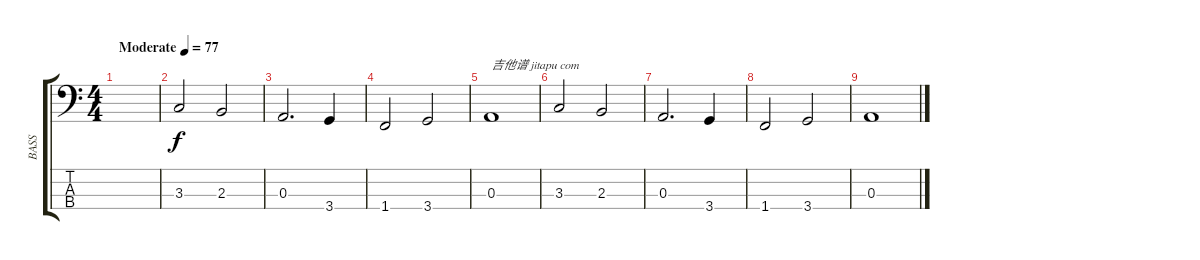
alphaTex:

\track ("BASS" "BASS") {instrument electricbassfinger}
\staff {score tabs}
\tuning (G2 D2 A1 E1) {hide}
\ts (4 4)
\tempo (77 "Moderate")
\clef f4
\ks c
|
3.3.2 2.3.2 |
0.3.2{d} 3.4.4 |
1.4.2 3.4.2 |
0.3.1{txt "吉他谱 jitapu com"} |
3.3.2 2.3.2 |
0.3.2{d} 3.4.4 |
1.4.2 3.4.2 |
0.3.1
